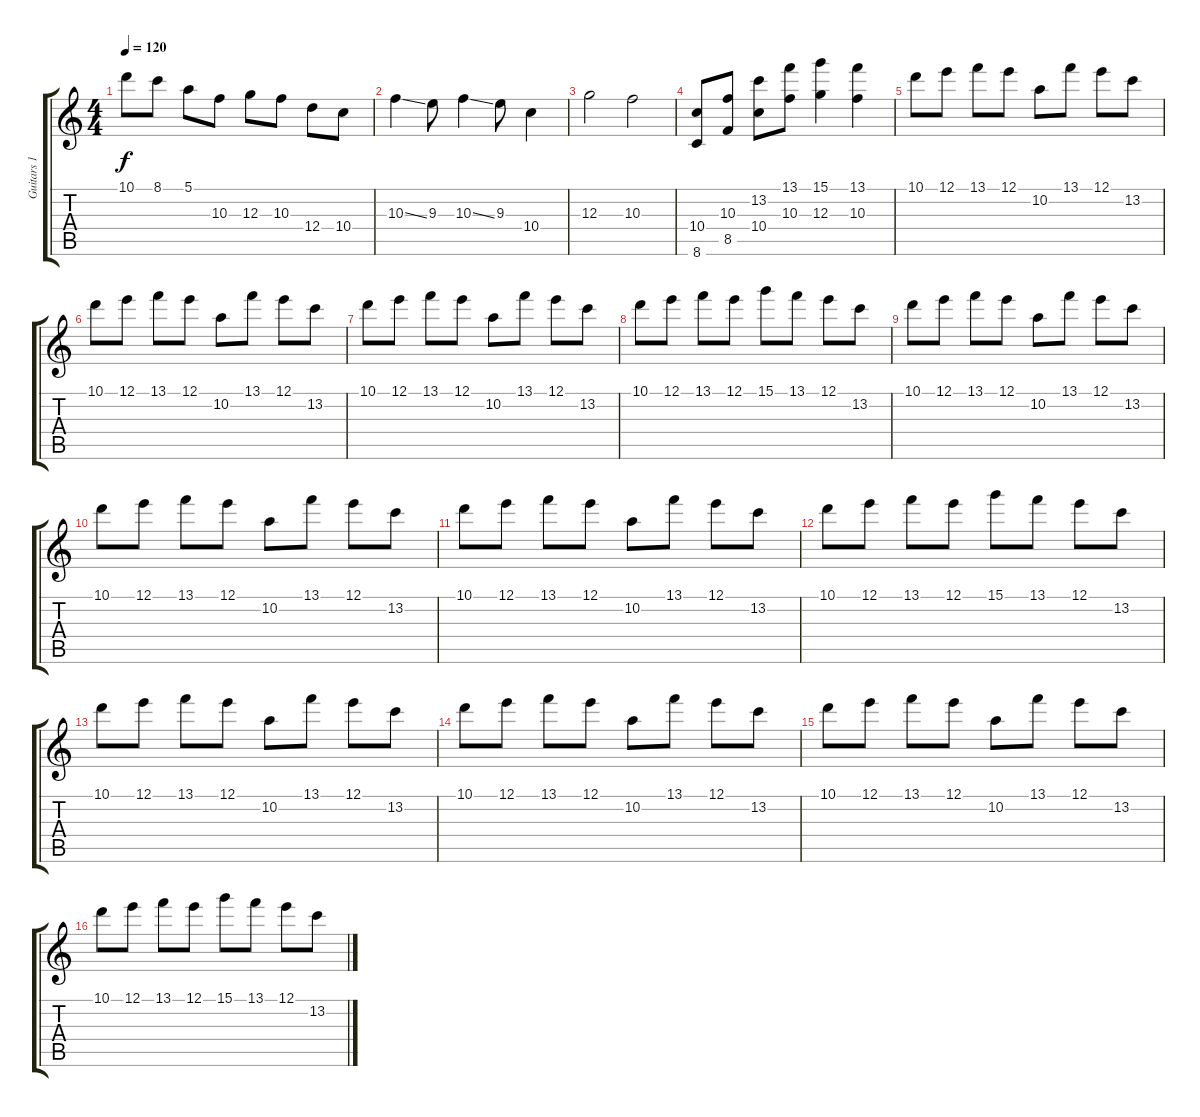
\track ("Guitars 1" "Guitars 1") {instrument electricguitarjazz}
\staff {score tabs}
\tuning (E4 B3 G3 D3 A2 E2) {hide}
\ts (4 4)
\tempo 120
\clef g2
\ks c
10.1.8{dy f} 8.1.8 5.1.8 10.3.8 12.3.8 10.3.8 12.4.8 10.4.8 |
10.3{ss}.4 9.3.8 10.3{ss}.4 9.3.8 10.4.4 |
12.3.2 10.3.2 |
(10.4 8.6).8 (10.3 8.5).8 (13.2 10.4).8 (13.1 10.3).8 (15.1 12.3).4 (13.1 10.3).4 |
10.1.8{volume 16 instrument acousticgrandpiano} 12.1.8 13.1.8 12.1.8 10.2.8 13.1.8 12.1.8 13.2.8 |
10.1.8 12.1.8 13.1.8 12.1.8 10.2.8 13.1.8 12.1.8 13.2.8 |
10.1.8 12.1.8 13.1.8 12.1.8 10.2.8 13.1.8 12.1.8 13.2.8 |
10.1.8 12.1.8 13.1.8 12.1.8 15.1.8 13.1.8 12.1.8 13.2.8 |
10.1.8{volume 16 instrument acousticgrandpiano} 12.1.8 13.1.8 12.1.8 10.2.8 13.1.8 12.1.8 13.2.8 |
10.1.8 12.1.8 13.1.8 12.1.8 10.2.8 13.1.8 12.1.8 13.2.8 |
10.1.8 12.1.8 13.1.8 12.1.8 10.2.8 13.1.8 12.1.8 13.2.8 |
10.1.8 12.1.8 13.1.8 12.1.8 15.1.8 13.1.8 12.1.8 13.2.8 |
10.1.8{volume 16 instrument acousticgrandpiano} 12.1.8 13.1.8 12.1.8 10.2.8 13.1.8 12.1.8 13.2.8 |
10.1.8 12.1.8 13.1.8 12.1.8 10.2.8 13.1.8 12.1.8 13.2.8 |
10.1.8 12.1.8 13.1.8 12.1.8 10.2.8 13.1.8 12.1.8 13.2.8 |
10.1.8 12.1.8 13.1.8 12.1.8 15.1.8 13.1.8 12.1.8 13.2.8
